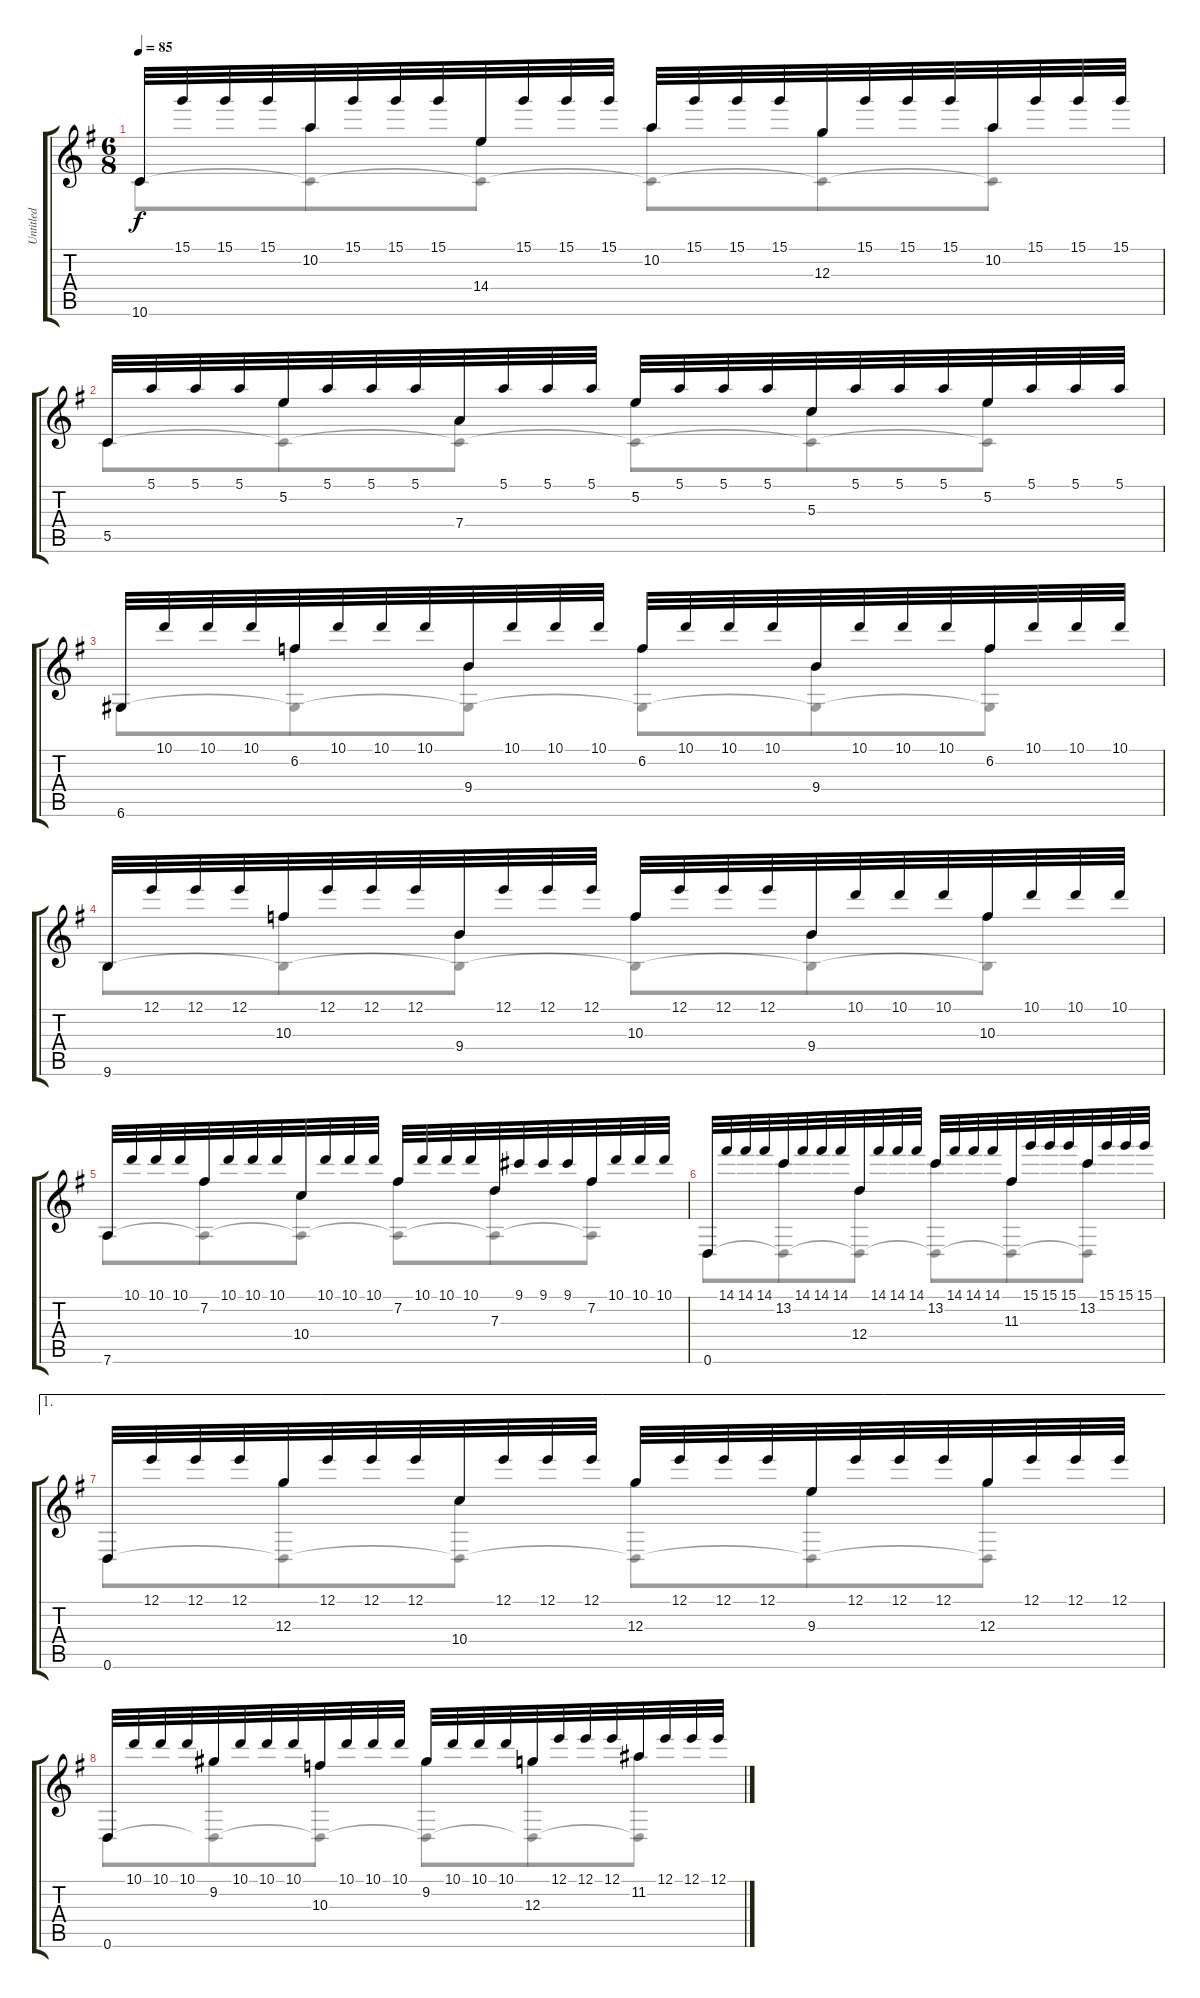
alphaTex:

\track ("Untitled" "Untitled") {instrument acousticguitarnylon}
\staff {score tabs}
\tuning (E4 B3 G3 D3 G2 D2) {hide}
\voice
\ts (6 8)
\tempo 85
\clef g2
\ks g
10.6.32{dy f} 15.1.32 15.1.32 15.1.32 10.2.32 15.1.32 15.1.32 15.1.32 14.4.32 15.1.32 15.1.32 15.1.32 10.2.32 15.1.32 15.1.32 15.1.32 12.3.32 15.1.32 15.1.32 15.1.32 10.2.32 15.1.32 15.1.32 15.1.32 |
5.5.32 5.1.32 5.1.32 5.1.32 5.2.32 5.1.32 5.1.32 5.1.32 7.4.32 5.1.32 5.1.32 5.1.32 5.2.32 5.1.32 5.1.32 5.1.32 5.3.32 5.1.32 5.1.32 5.1.32 5.2.32 5.1.32 5.1.32 5.1.32 |
6.6.32 10.1.32 10.1.32 10.1.32 6.2.32 10.1.32 10.1.32 10.1.32 9.4.32 10.1.32 10.1.32 10.1.32 6.2.32 10.1.32 10.1.32 10.1.32 9.4.32 10.1.32 10.1.32 10.1.32 6.2.32 10.1.32 10.1.32 10.1.32 |
9.6.32 12.1.32 12.1.32 12.1.32 10.3.32 12.1.32 12.1.32 12.1.32 9.4.32 12.1.32 12.1.32 12.1.32 10.3.32 12.1.32 12.1.32 12.1.32 9.4.32 10.1.32 10.1.32 10.1.32 10.3.32 10.1.32 10.1.32 10.1.32 |
7.6.32 10.1.32 10.1.32 10.1.32 7.2.32 10.1.32 10.1.32 10.1.32 10.4.32 10.1.32 10.1.32 10.1.32 7.2.32 10.1.32 10.1.32 10.1.32 7.3.32 9.1.32 9.1.32 9.1.32 7.2.32 10.1.32 10.1.32 10.1.32 |
0.6.32 14.1.32 14.1.32 14.1.32 13.2.32 14.1.32 14.1.32 14.1.32 12.4.32 14.1.32 14.1.32 14.1.32 13.2.32 14.1.32 14.1.32 14.1.32 11.3.32 15.1.32 15.1.32 15.1.32 13.2.32 15.1.32 15.1.32 15.1.32 |
\ae 1
0.6.32 12.1.32 12.1.32 12.1.32 12.3.32 12.1.32 12.1.32 12.1.32 10.4.32 12.1.32 12.1.32 12.1.32 12.3.32 12.1.32 12.1.32 12.1.32 9.3.32 12.1.32 12.1.32 12.1.32 12.3.32 12.1.32 12.1.32 12.1.32 |
0.6.32 10.1.32 10.1.32 10.1.32 9.2.32 10.1.32 10.1.32 10.1.32 10.3.32 10.1.32 10.1.32 10.1.32 9.2.32 10.1.32 10.1.32 10.1.32 12.3.32 12.1.32 12.1.32 12.1.32 11.2.32 12.1.32 12.1.32 12.1.32
\voice
\clef g2
\ottava regular
\simile none
\ks g
10.6.8{dy f} (10.2 10.6{t}).8 (14.4 10.6{t}).8 (10.2 10.6{t}).8 (12.3 10.6{t}).8 (10.2 10.6{t}).8 |
5.5.8 (5.2 5.5{t}).8 (7.4 5.5{t}).8 (5.2 5.5{t}).8 (5.3 5.5{t}).8 (5.2 5.5{t}).8 |
6.6.8 (6.2 6.6{t}).8 (9.4 6.6{t}).8 (6.2 6.6{t}).8 (9.4 6.6{t}).8 (6.2 6.6{t}).8 |
9.6.8 (10.3 9.6{t}).8 (9.4 9.6{t}).8 (10.3 9.6{t}).8 (9.4 9.6{t}).8 (10.3 9.6{t}).8 |
7.6.8 (7.2 7.6{t}).8 (10.4 7.6{t}).8 (7.2 7.6{t}).8 (7.3 7.6{t}).8 (7.2 7.6{t}).8 |
0.6.8 (13.2 0.6{t}).8 (12.4 0.6{t}).8 (13.2 0.6{t}).8 (11.3 0.6{t}).8 (13.2 0.6{t}).8 |
0.6.8 (12.3 0.6{t}).8 (10.4 0.6{t}).8 (12.3 0.6{t}).8 (9.3 0.6{t}).8 (12.3 0.6{t}).8 |
0.6.8 (9.2 0.6{t}).8 (10.3 0.6{t}).8 (9.2 0.6{t}).8 (12.3 0.6{t}).8 (11.2 0.6{t}).8
